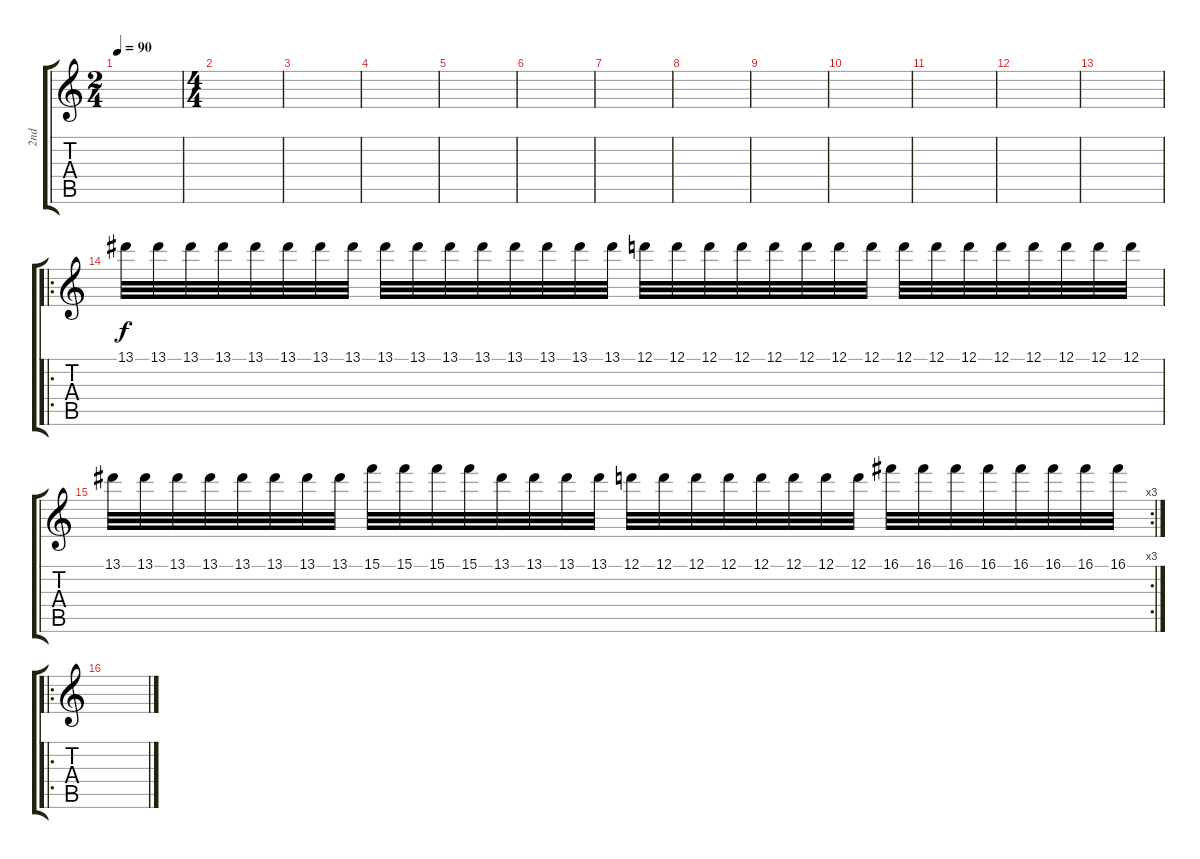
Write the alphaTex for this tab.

\track ("2nd" "2nd") {instrument overdrivenguitar}
\staff {score tabs}
\tuning (D4 A3 F3 C3 G2 D2) {hide}
\ts (2 4)
\tempo 90
\clef g2
\ks c
|
\ts (4 4)
|
|
|
|
|
|
|
|
|
|
|
|
\ro
13.1.32 13.1.32 13.1.32 13.1.32 13.1.32 13.1.32 13.1.32 13.1.32 13.1.32 13.1.32 13.1.32 13.1.32 13.1.32 13.1.32 13.1.32 13.1.32 12.1.32 12.1.32 12.1.32 12.1.32 12.1.32 12.1.32 12.1.32 12.1.32 12.1.32 12.1.32 12.1.32 12.1.32 12.1.32 12.1.32 12.1.32 12.1.32 |
\rc 3
13.1.32 13.1.32 13.1.32 13.1.32 13.1.32 13.1.32 13.1.32 13.1.32 15.1.32 15.1.32 15.1.32 15.1.32 13.1.32 13.1.32 13.1.32 13.1.32 12.1.32 12.1.32 12.1.32 12.1.32 12.1.32 12.1.32 12.1.32 12.1.32 16.1.32 16.1.32 16.1.32 16.1.32 16.1.32 16.1.32 16.1.32 16.1.32 |
\ro
